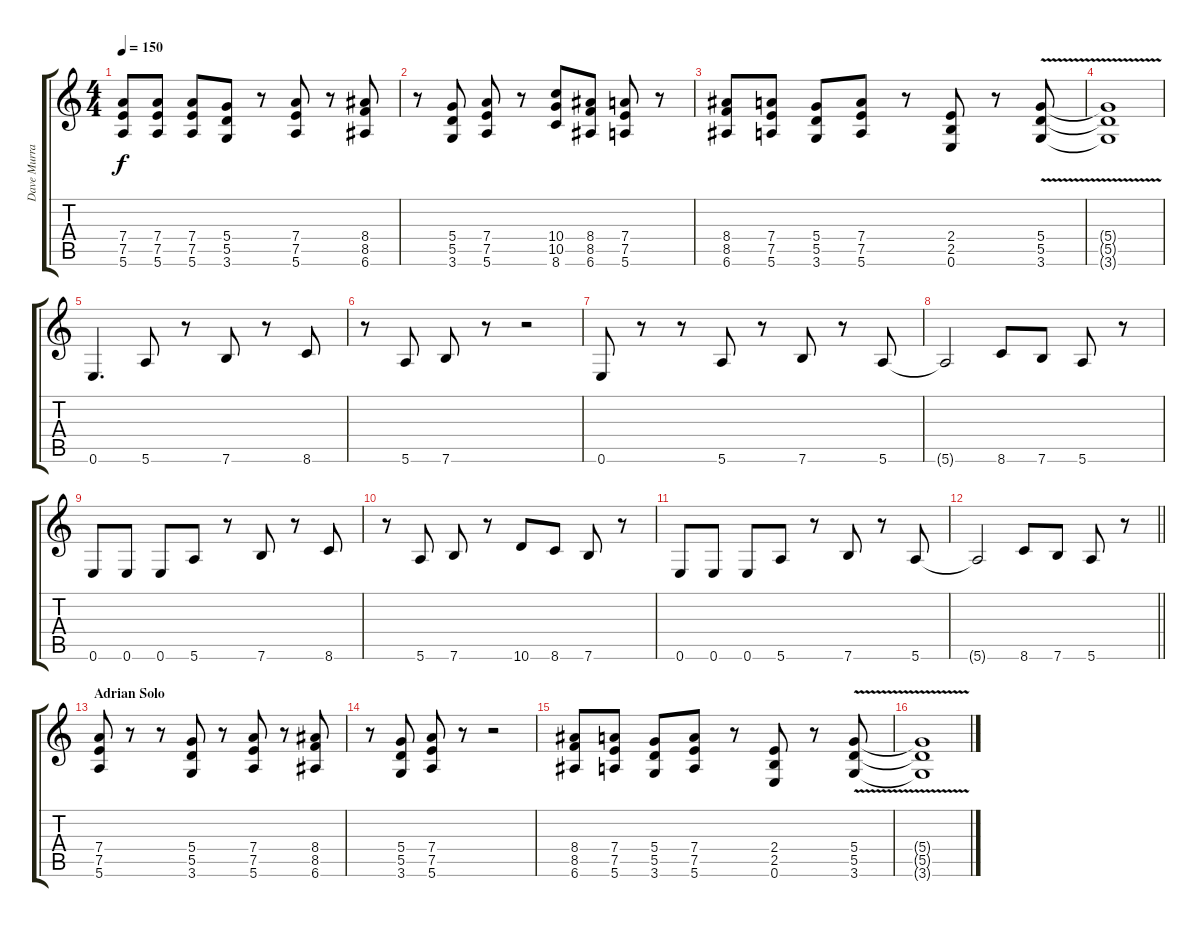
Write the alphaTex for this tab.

\track ("Dave Murray" "Dave Murra") {instrument distortionguitar}
\staff {score tabs}
\tuning (E4 B3 G3 D3 A2 E2) {hide}
\ts (4 4)
\tempo 150
\clef g2
\ks c
(7.4 7.5 5.6).8{dy f} (7.4 7.5 5.6).8 (7.4 7.5 5.6).8 (5.4 5.5 3.6).8 r.8 (7.4 7.5 5.6).8 r.8 (8.4 8.5 6.6).8 |
r.8 (5.4 5.5 3.6).8 (7.4 7.5 5.6).8 r.8 (10.4 10.5 8.6).8 (8.4 8.5 6.6).8 (7.4 7.5 5.6).8 r.8 |
(8.4 8.5 6.6).8 (7.4 7.5 5.6).8 (5.4 5.5 3.6).8 (7.4 7.5 5.6).8 r.8 (2.4 2.5 0.6).8 r.8 (5.4{v} 5.5 3.6).8 |
(5.4{t} 5.5{t} 3.6{t}).1 |
0.6.4{d} 5.6.8 r.8 7.6.8 r.8 8.6.8 |
r.8 5.6.8 7.6.8 r.8 r.2 |
0.6.8 r.8 r.8 5.6.8 r.8 7.6.8 r.8 5.6.8 |
5.6{t}.2 8.6.8 7.6.8 5.6.8 r.8 |
0.6.8 0.6.8 0.6.8 5.6.8 r.8 7.6.8 r.8 8.6.8 |
r.8 5.6.8 7.6.8 r.8 10.6.8 8.6.8 7.6.8 r.8 |
0.6.8 0.6.8 0.6.8 5.6.8 r.8 7.6.8 r.8 5.6.8 |
\barLineRight lightlight
5.6{t}.2 8.6.8 7.6.8 5.6.8 r.8 |
\section ("" "Adrian Solo")
(7.4 7.5 5.6).8 r.8 r.8 (5.4 5.5 3.6).8 r.8 (7.4 7.5 5.6).8 r.8 (8.4 8.5 6.6).8 |
r.8 (5.4 5.5 3.6).8 (7.4 7.5 5.6).8 r.8 r.2 |
(8.4 8.5 6.6).8 (7.4 7.5 5.6).8 (5.4 5.5 3.6).8 (7.4 7.5 5.6).8 r.8 (2.4 2.5 0.6).8 r.8 (5.4{v} 5.5 3.6).8 |
(5.4{t} 5.5{t} 3.6{t}).1
